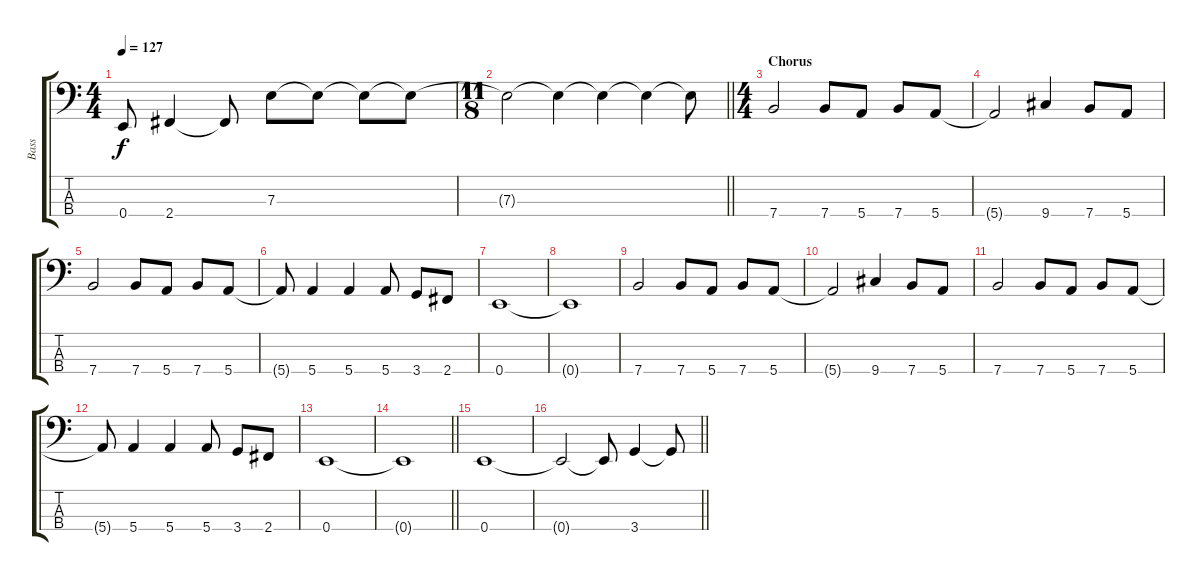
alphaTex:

\track ("Bass" "Bass") {instrument electricbassfinger}
\staff {score tabs}
\tuning (G2 D2 A1 E1) {hide}
\ts (4 4)
\tempo 127
\clef f4
\ks c
0.4.8{dy f} 2.4.4 2.4{t}.8 7.3.8 7.3{t}.8 7.3{t}.8 7.3{t}.8 |
\ts (11 8)
\barLineRight lightlight
7.3{t}.2 7.3{t}.4 7.3{t}.4 7.3{t}.4 7.3{t}.8 |
\ts (4 4)
\section ("" "Chorus")
7.4.2 7.4.8 5.4.8 7.4.8 5.4.8 |
5.4{t}.2 9.4.4 7.4.8 5.4.8 |
7.4.2 7.4.8 5.4.8 7.4.8 5.4.8 |
5.4{t}.8 5.4.4 5.4.4 5.4.8 3.4.8 2.4.8 |
0.4.1 |
0.4{t}.1 |
7.4.2 7.4.8 5.4.8 7.4.8 5.4.8 |
5.4{t}.2 9.4.4 7.4.8 5.4.8 |
7.4.2 7.4.8 5.4.8 7.4.8 5.4.8 |
5.4{t}.8 5.4.4 5.4.4 5.4.8 3.4.8 2.4.8 |
0.4.1 |
\barLineRight lightlight
0.4{t}.1 |
0.4.1 |
\barLineRight lightlight
0.4{t}.2 0.4{t}.8 3.4.4 3.4{t}.8
